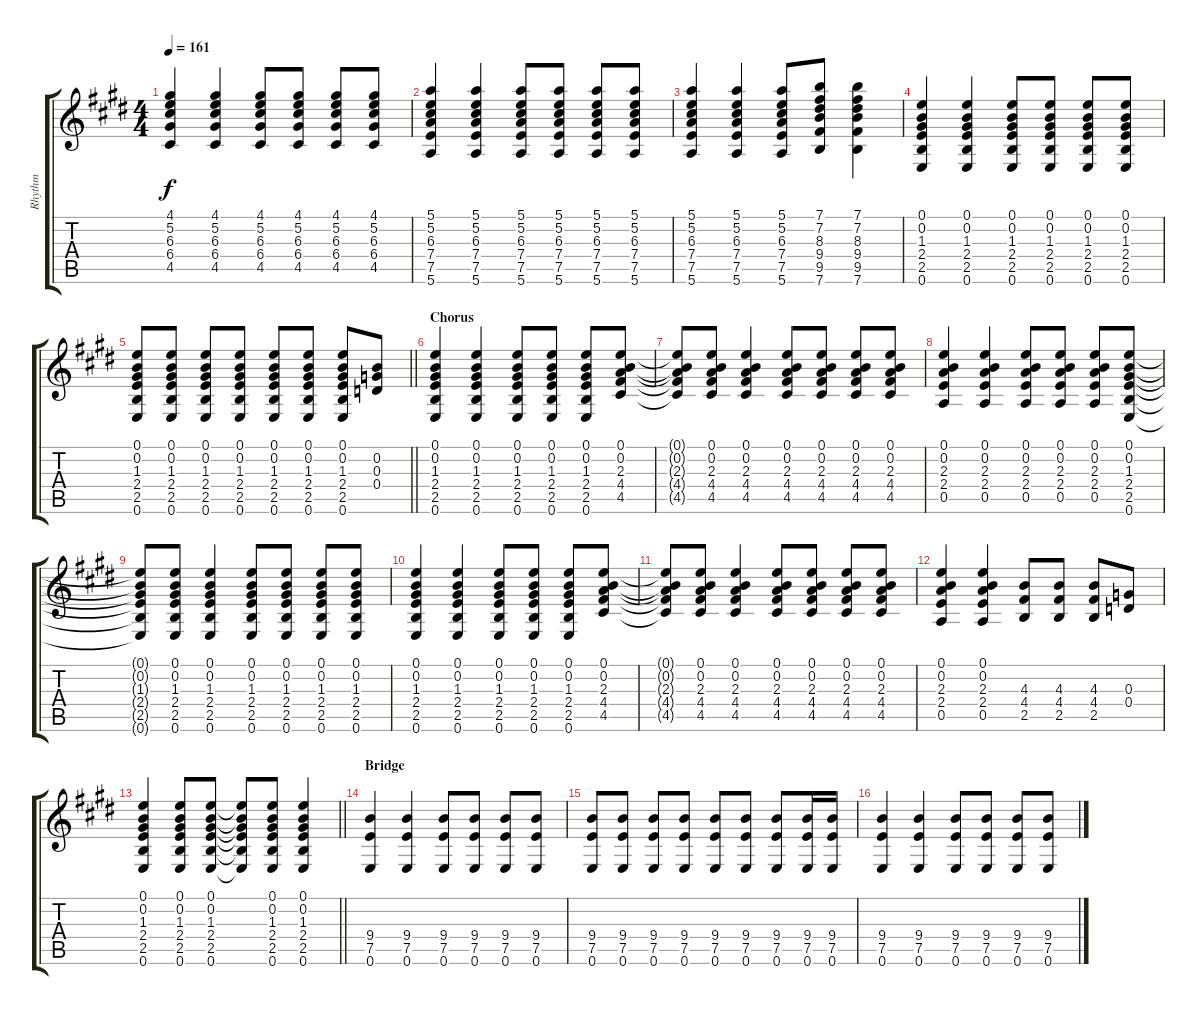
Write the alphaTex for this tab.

\track ("Rhythm" "Rhythm") {instrument overdrivenguitar}
\staff {score tabs}
\tuning (E4 B3 G3 D3 A2 E2) {hide}
\ts (4 4)
\tempo 161
\clef g2
\ks e
(4.1 5.2 6.3 6.4 4.5).4{dy f} (4.1 5.2 6.3 6.4 4.5).4 (4.1 5.2 6.3 6.4 4.5).8 (4.1 5.2 6.3 6.4 4.5).8 (4.1 5.2 6.3 6.4 4.5).8 (4.1 5.2 6.3 6.4 4.5).8 |
(5.1 5.2 6.3 7.4 7.5 5.6).4 (5.1 5.2 6.3 7.4 7.5 5.6).4 (5.1 5.2 6.3 7.4 7.5 5.6).8 (5.1 5.2 6.3 7.4 7.5 5.6).8 (5.1 5.2 6.3 7.4 7.5 5.6).8 (5.1 5.2 6.3 7.4 7.5 5.6).8 |
(5.1 5.2 6.3 7.4 7.5 5.6).4 (5.1 5.2 6.3 7.4 7.5 5.6).4 (5.1 5.2 6.3 7.4 7.5 5.6).8 (7.1 7.2 8.3 9.4 9.5 7.6).8 (7.1 7.2 8.3 9.4 9.5 7.6).4 |
(0.1 0.2 1.3 2.4 2.5 0.6).4 (0.1 0.2 1.3 2.4 2.5 0.6).4 (0.1 0.2 1.3 2.4 2.5 0.6).8 (0.1 0.2 1.3 2.4 2.5 0.6).8 (0.1 0.2 1.3 2.4 2.5 0.6).8 (0.1 0.2 1.3 2.4 2.5 0.6).8 |
\barLineRight lightlight
(0.1 0.2 1.3 2.4 2.5 0.6).8 (0.1 0.2 1.3 2.4 2.5 0.6).8 (0.1 0.2 1.3 2.4 2.5 0.6).8 (0.1 0.2 1.3 2.4 2.5 0.6).8 (0.1 0.2 1.3 2.4 2.5 0.6).8 (0.1 0.2 1.3 2.4 2.5 0.6).8 (0.1 0.2 1.3 2.4 2.5 0.6).8 (0.2 0.3 0.4).8 |
\section ("" "Chorus")
(0.1 0.2 1.3 2.4 2.5 0.6).4 (0.1 0.2 1.3 2.4 2.5 0.6).4 (0.1 0.2 1.3 2.4 2.5 0.6).8 (0.1 0.2 1.3 2.4 2.5 0.6).8 (0.1 0.2 1.3 2.4 2.5 0.6).8 (0.1 0.2 2.3 4.4 4.5).8 |
(0.1{t} 0.2{t} 2.3{t} 4.4{t} 4.5{t}).8 (0.1 0.2 2.3 4.4 4.5).8 (0.1 0.2 2.3 4.4 4.5).4 (0.1 0.2 2.3 4.4 4.5).8 (0.1 0.2 2.3 4.4 4.5).8 (0.1 0.2 2.3 4.4 4.5).8 (0.1 0.2 2.3 4.4 4.5).8 |
(0.1 0.2 2.3 2.4 0.5).4 (0.1 0.2 2.3 2.4 0.5).4 (0.1 0.2 2.3 2.4 0.5).8 (0.1 0.2 2.3 2.4 0.5).8 (0.1 0.2 2.3 2.4 0.5).8 (0.1 0.2 1.3 2.4 2.5 0.6).8 |
(0.1{t} 0.2{t} 1.3{t} 2.4{t} 2.5{t} 0.6{t}).8 (0.1 0.2 1.3 2.4 2.5 0.6).8 (0.1 0.2 1.3 2.4 2.5 0.6).4 (0.1 0.2 1.3 2.4 2.5 0.6).8 (0.1 0.2 1.3 2.4 2.5 0.6).8 (0.1 0.2 1.3 2.4 2.5 0.6).8 (0.1 0.2 1.3 2.4 2.5 0.6).8 |
(0.1 0.2 1.3 2.4 2.5 0.6).4 (0.1 0.2 1.3 2.4 2.5 0.6).4 (0.1 0.2 1.3 2.4 2.5 0.6).8 (0.1 0.2 1.3 2.4 2.5 0.6).8 (0.1 0.2 1.3 2.4 2.5 0.6).8 (0.1 0.2 2.3 4.4 4.5).8 |
(0.1{t} 0.2{t} 2.3{t} 4.4{t} 4.5{t}).8 (0.1 0.2 2.3 4.4 4.5).8 (0.1 0.2 2.3 4.4 4.5).4 (0.1 0.2 2.3 4.4 4.5).8 (0.1 0.2 2.3 4.4 4.5).8 (0.1 0.2 2.3 4.4 4.5).8 (0.1 0.2 2.3 4.4 4.5).8 |
(0.1 0.2 2.3 2.4 0.5).4 (0.1 0.2 2.3 2.4 0.5).4 (4.3 4.4 2.5).8 (4.3 4.4 2.5).8 (4.3 4.4 2.5).8 (0.3 0.4).8 |
\barLineRight lightlight
(0.1 0.2 1.3 2.4 2.5 0.6).4 (0.1 0.2 1.3 2.4 2.5 0.6).8 (0.1 0.2 1.3 2.4 2.5 0.6).8 (0.1{t} 0.2{t} 1.3{t} 2.4{t} 2.5{t} 0.6{t}).8 (0.1 0.2 1.3 2.4 2.5 0.6).8 (0.1 0.2 1.3 2.4 2.5 0.6).4 |
\section ("" "Bridge")
(9.4 7.5 0.6).4 (9.4 7.5 0.6).4 (9.4 7.5 0.6).8 (9.4 7.5 0.6).8 (9.4 7.5 0.6).8 (9.4 7.5 0.6).8 |
(9.4 7.5 0.6).8 (9.4 7.5 0.6).8 (9.4 7.5 0.6).8 (9.4 7.5 0.6).8 (9.4 7.5 0.6).8 (9.4 7.5 0.6).8 (9.4 7.5 0.6).8 (9.4 7.5 0.6).16 (9.4 7.5 0.6).16 |
(9.4 7.5 0.6).4 (9.4 7.5 0.6).4 (9.4 7.5 0.6).8 (9.4 7.5 0.6).8 (9.4 7.5 0.6).8 (9.4 7.5 0.6).8
